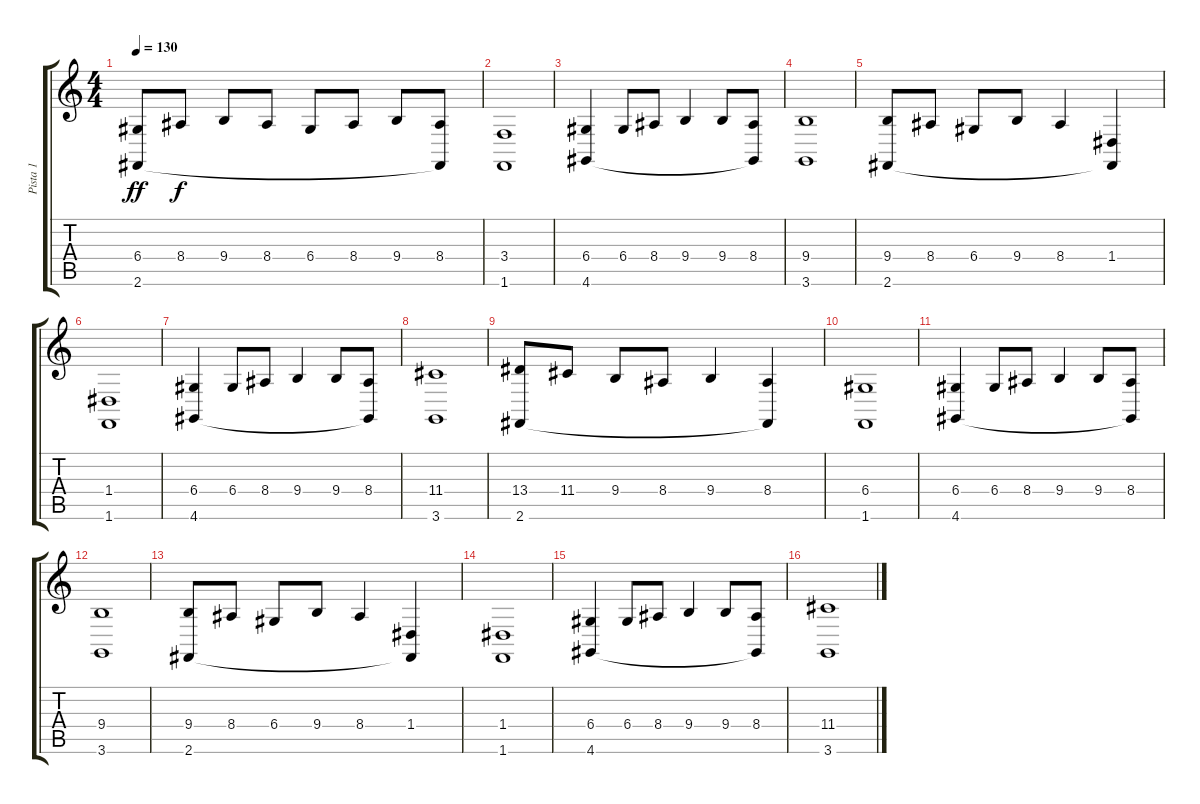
\track ("Pista 1" "Pista 1") {instrument brightacousticpiano}
\staff {score tabs}
\tuning (E4 B3 G3 D3 A2 E2) {hide}
\ts (4 4)
\tempo 130
\clef g2
\ks c
(6.4 2.6).8{dy ff} 8.4.8{dy f} 9.4.8 8.4.8 6.4.8 8.4.8 9.4.8 (8.4 2.6{t}).8 |
(3.4 1.6).1 |
(6.4 4.6).4 6.4.8 8.4.8 9.4.4 9.4.8 (8.4 4.6{t}).8 |
(9.4 3.6).1 |
(9.4 2.6).8 8.4.8 6.4.8 9.4.8 8.4.4 (1.4 2.6{t}).4 |
(1.4 1.6).1 |
(6.4 4.6).4 6.4.8 8.4.8 9.4.4 9.4.8 (8.4 4.6{t}).8 |
(11.4 3.6).1 |
(13.4 2.6).8 11.4.8 9.4.8 8.4.8 9.4.4 (8.4 2.6{t}).4 |
(6.4 1.6).1 |
(6.4 4.6).4 6.4.8 8.4.8 9.4.4 9.4.8 (8.4 4.6{t}).8 |
(9.4 3.6).1 |
(9.4 2.6).8 8.4.8 6.4.8 9.4.8 8.4.4 (1.4 2.6{t}).4 |
(1.4 1.6).1 |
(6.4 4.6).4 6.4.8 8.4.8 9.4.4 9.4.8 (8.4 4.6{t}).8 |
(11.4 3.6).1
